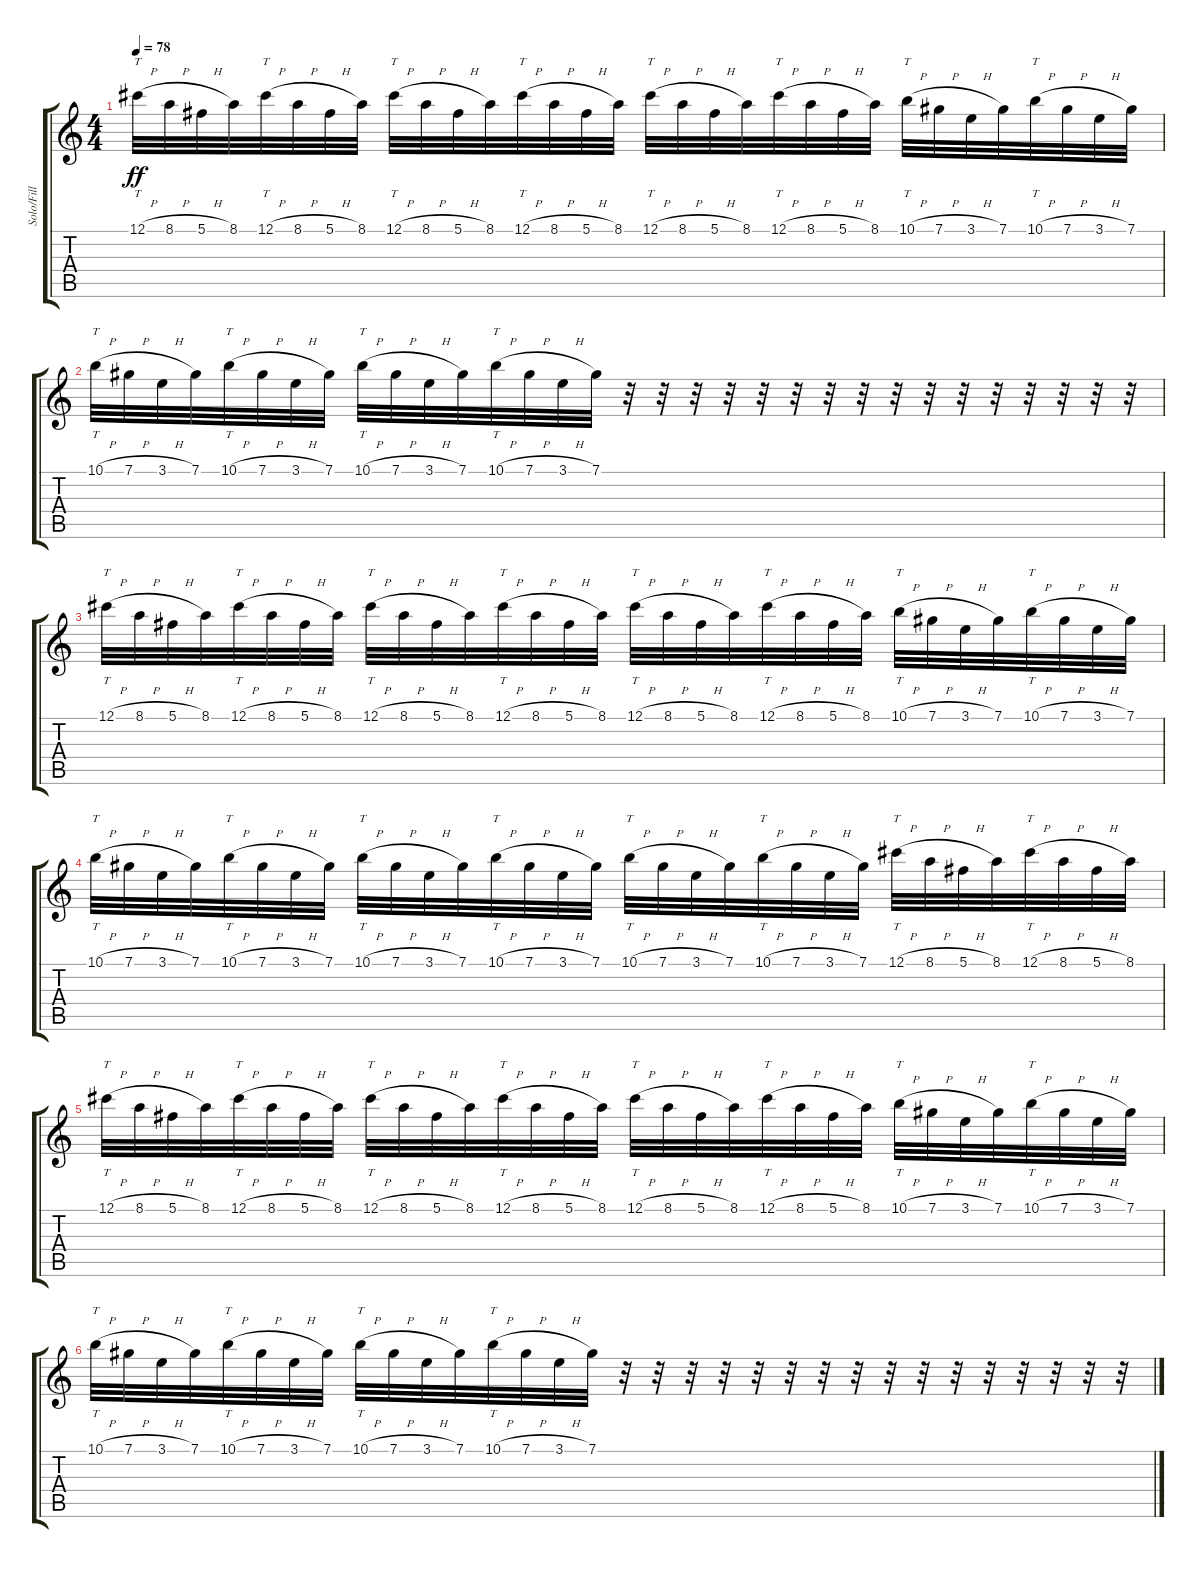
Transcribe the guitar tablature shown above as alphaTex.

\track ("Solo/Fill Guitar" "Solo/Fill ") {instrument distortionguitar}
\staff {score tabs}
\tuning (Db4 Ab3 E3 B2 Gb2 B1) {hide}
\ts (4 4)
\tempo 78
\clef g2
\ks c
12.1{h}.32{tt dy ff} 8.1{h}.32 5.1{h}.32 8.1.32 12.1{h}.32{tt} 8.1{h}.32 5.1{h}.32 8.1.32 12.1{h}.32{tt} 8.1{h}.32 5.1{h}.32 8.1.32 12.1{h}.32{tt} 8.1{h}.32 5.1{h}.32 8.1.32 12.1{h}.32{tt} 8.1{h}.32 5.1{h}.32 8.1.32 12.1{h}.32{tt} 8.1{h}.32 5.1{h}.32 8.1.32 10.1{h}.32{tt} 7.1{h}.32 3.1{h}.32 7.1.32 10.1{h}.32{tt} 7.1{h}.32 3.1{h}.32 7.1.32 |
10.1{h}.32{tt} 7.1{h}.32 3.1{h}.32 7.1.32 10.1{h}.32{tt} 7.1{h}.32 3.1{h}.32 7.1.32 10.1{h}.32{tt} 7.1{h}.32 3.1{h}.32 7.1.32 10.1{h}.32{tt} 7.1{h}.32 3.1{h}.32 7.1.32 r.32 r.32 r.32 r.32 r.32 r.32 r.32 r.32 r.32 r.32 r.32 r.32 r.32 r.32 r.32 r.32 |
12.1{h}.32{tt} 8.1{h}.32 5.1{h}.32 8.1.32 12.1{h}.32{tt} 8.1{h}.32 5.1{h}.32 8.1.32 12.1{h}.32{tt} 8.1{h}.32 5.1{h}.32 8.1.32 12.1{h}.32{tt} 8.1{h}.32 5.1{h}.32 8.1.32 12.1{h}.32{tt} 8.1{h}.32 5.1{h}.32 8.1.32 12.1{h}.32{tt} 8.1{h}.32 5.1{h}.32 8.1.32 10.1{h}.32{tt} 7.1{h}.32 3.1{h}.32 7.1.32 10.1{h}.32{tt} 7.1{h}.32 3.1{h}.32 7.1.32 |
10.1{h}.32{tt} 7.1{h}.32 3.1{h}.32 7.1.32 10.1{h}.32{tt} 7.1{h}.32 3.1{h}.32 7.1.32 10.1{h}.32{tt} 7.1{h}.32 3.1{h}.32 7.1.32 10.1{h}.32{tt} 7.1{h}.32 3.1{h}.32 7.1.32 10.1{h}.32{tt} 7.1{h}.32 3.1{h}.32 7.1.32 10.1{h}.32{tt} 7.1{h}.32 3.1{h}.32 7.1.32 12.1{h}.32{tt} 8.1{h}.32 5.1{h}.32 8.1.32 12.1{h}.32{tt} 8.1{h}.32 5.1{h}.32 8.1.32 |
12.1{h}.32{tt} 8.1{h}.32 5.1{h}.32 8.1.32 12.1{h}.32{tt} 8.1{h}.32 5.1{h}.32 8.1.32 12.1{h}.32{tt} 8.1{h}.32 5.1{h}.32 8.1.32 12.1{h}.32{tt} 8.1{h}.32 5.1{h}.32 8.1.32 12.1{h}.32{tt} 8.1{h}.32 5.1{h}.32 8.1.32 12.1{h}.32{tt} 8.1{h}.32 5.1{h}.32 8.1.32 10.1{h}.32{tt} 7.1{h}.32 3.1{h}.32 7.1.32 10.1{h}.32{tt} 7.1{h}.32 3.1{h}.32 7.1.32 |
10.1{h}.32{tt} 7.1{h}.32 3.1{h}.32 7.1.32 10.1{h}.32{tt} 7.1{h}.32 3.1{h}.32 7.1.32 10.1{h}.32{tt} 7.1{h}.32 3.1{h}.32 7.1.32 10.1{h}.32{tt} 7.1{h}.32 3.1{h}.32 7.1.32 r.32 r.32 r.32 r.32 r.32 r.32 r.32 r.32 r.32 r.32 r.32 r.32 r.32 r.32 r.32 r.32
